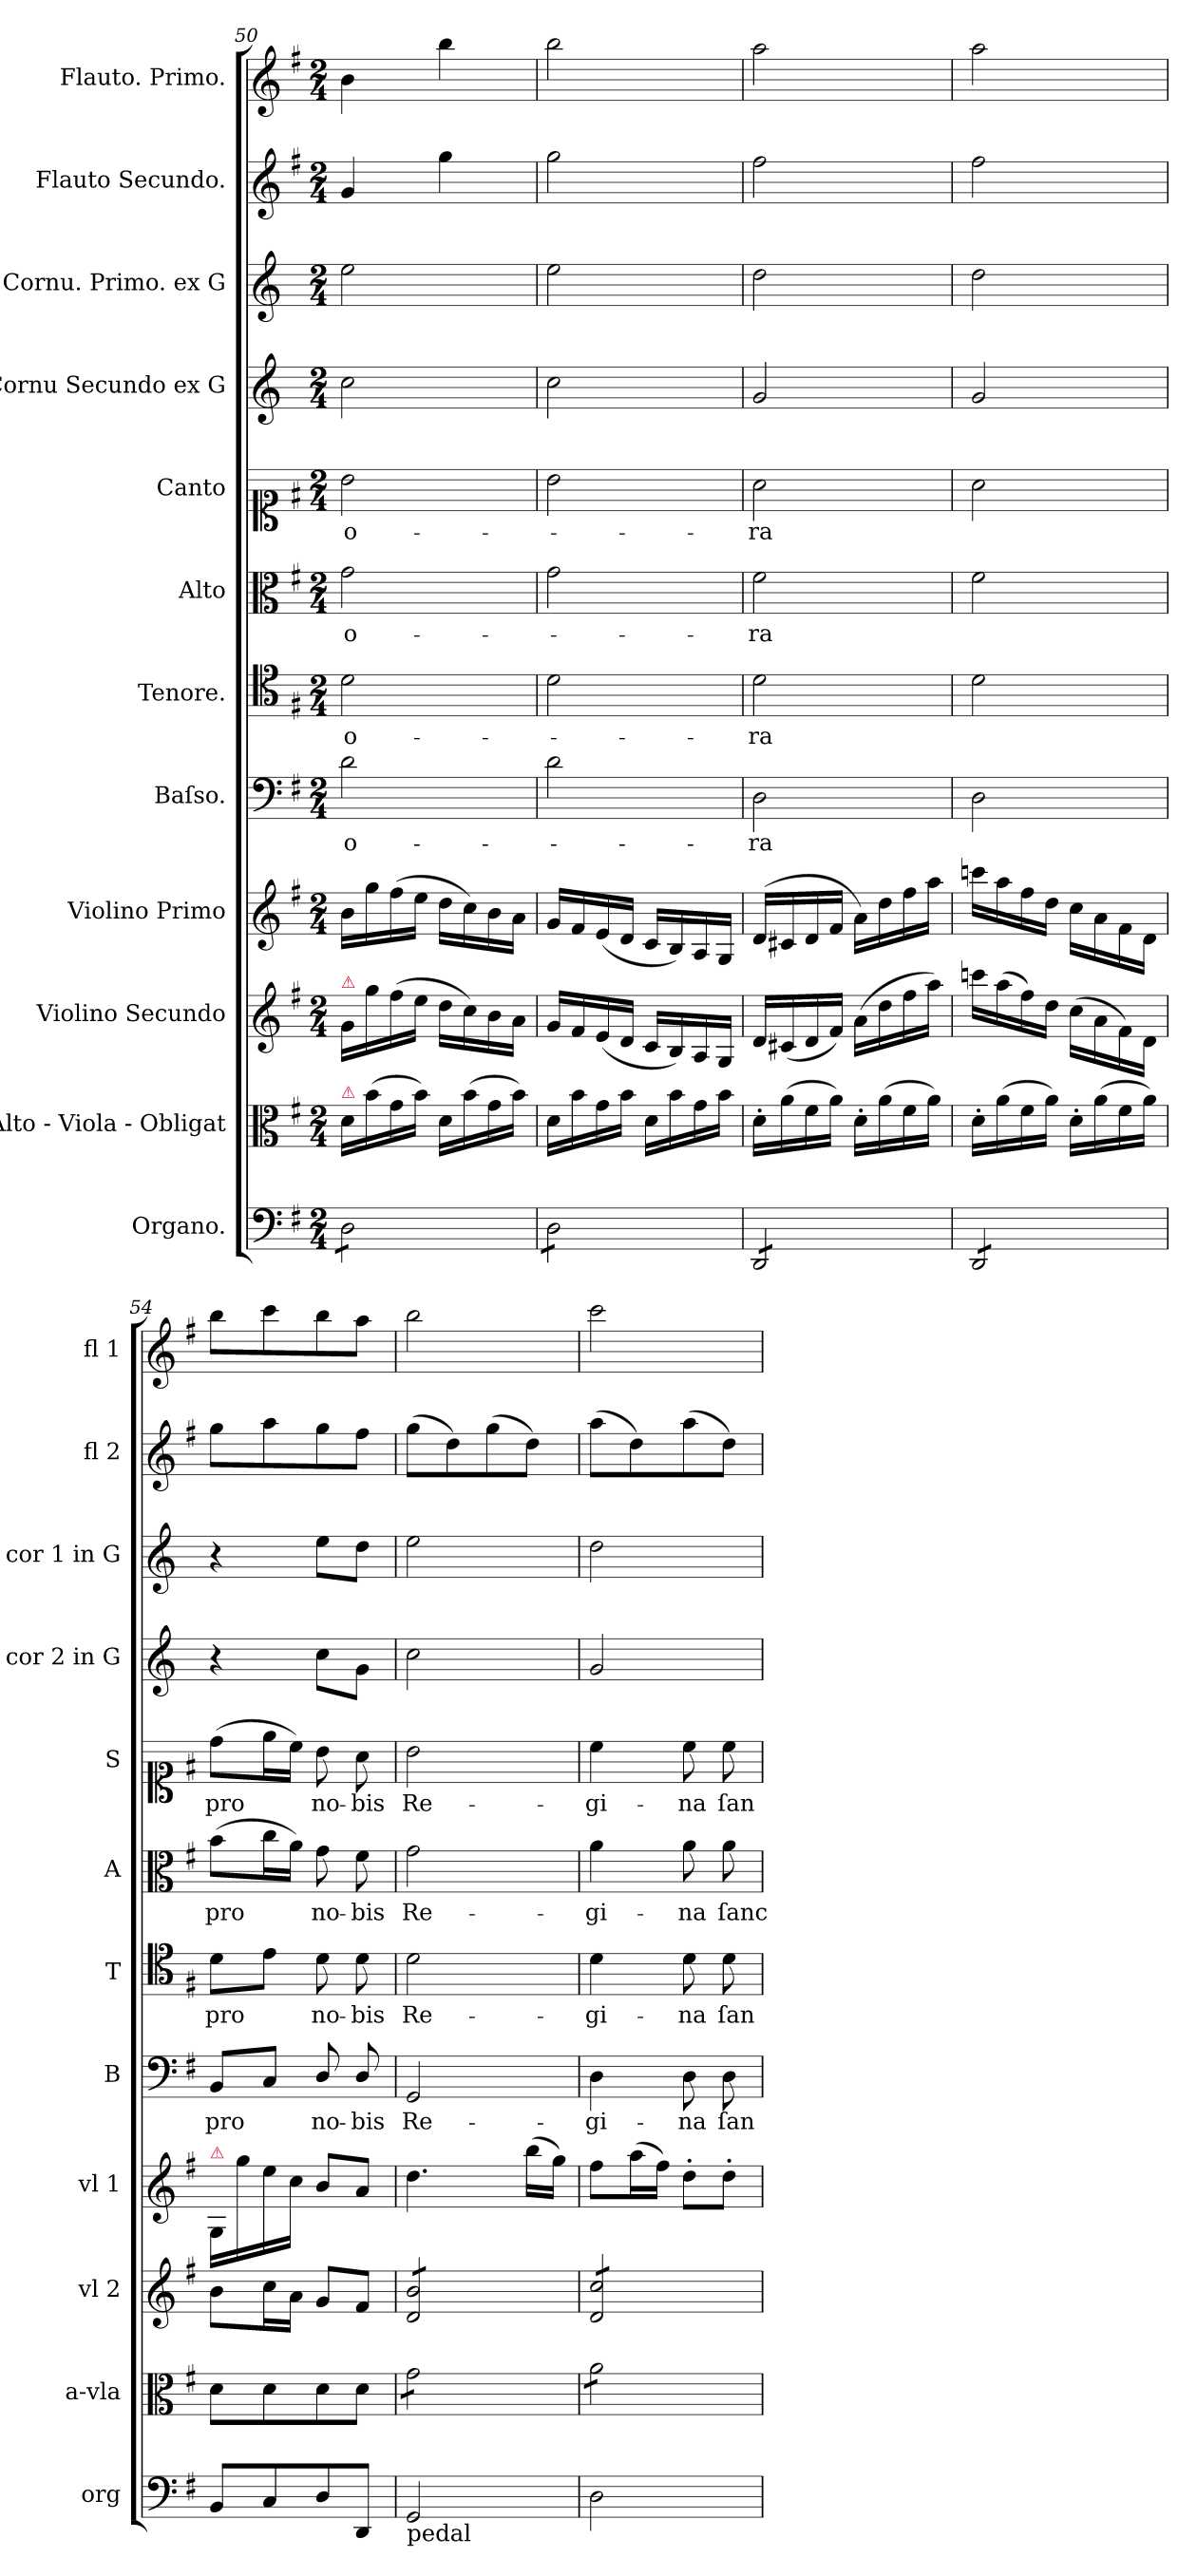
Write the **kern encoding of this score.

**kern	**kern	**kern	**dynam	**kern	**dynam	**kern	**text	**kern	**text	**kern	**text	**kern	**text	**kern	**kern	**kern	**dynam	**kern
*part12	*part11	*part10	*part10	*part9	*part9	*part8	*part8	*part7	*part7	*part6	*part6	*part5	*part5	*part4	*part3	*part2	*part2	*part1
*staff12	*staff11	*staff10	*staff10	*staff9	*staff9	*staff8	*staff8	*staff7	*staff7	*staff6	*staff6	*staff5	*staff5	*staff4	*staff3	*staff2	*staff2	*staff1
*I"Organo.	*I"Alto - Viola - Obligat	*I"Violino Secundo	*	*I"Violino Primo	*	*I"Baſso.	*	*I"Tenore.	*	*I"Alto	*	*I"Canto	*	*I"Cornu Secundo ex G	*I"Cornu. Primo. ex G	*I"Flauto Secundo.	*	*I"Flauto. Primo.
*I'org	*I'a-vla	*I'vl 2	*	*I'vl 1	*	*I'B	*	*I'T	*	*I'A	*	*I'S	*	*I'cor 2 in G	*I'cor 1 in G	*I'fl 2	*	*I'fl 1
*clefF4	*clefC3	*clefG2	*	*clefG2	*	*clefF4	*	*clefC4	*	*clefC3	*	*clefC1	*	*clefG2	*clefG2	*clefG2	*	*clefG2
*	*	*	*	*	*	*	*	*	*	*	*	*	*	*ITrd3c5	*ITrd3c5	*	*	*
*k[f#]	*k[f#]	*k[f#]	*	*k[f#]	*	*k[f#]	*	*k[f#]	*	*k[f#]	*	*k[f#]	*	*k[f#]	*k[f#]	*k[f#]	*	*k[f#]
*G:	*G:	*G:	*	*G:	*	*G:	*	*G:	*	*G:	*	*G:	*	*G:	*G:	*G:	*	*G:
*M2/4	*M2/4	*M2/4	*	*M2/4	*	*M2/4	*	*M2/4	*	*M2/4	*	*M2/4	*	*M2/4	*M2/4	*M2/4	*	*M2/4
=50	=50	=50	=50	=50	=50	=50	=50	=50	=50	=50	=50	=50	=50	=50	=50	=50	=50	=50
!	!	!LO:TX:a:color=crimson:t=⚠	!	!	!	!	!	!	!	!	!	!	!	!	!	!	!	!
!	!LO:TX:a:color=crimson:t=⚠	!	!	!	!	!	!	!	!	!	!	!	!	!	!	!	!	!
*tremolo	*	*	*	*	*	*	*	*	*	*	*	*	*	*	*	*	*	*
8D\L	16d\LL	16g/LL	.	16b\LL	.	2d\	o-	2d\	o-	2g\	o-	2b\	o-	2g\	2b\	4g/	.	4b\
.	(16b\	16gg\	.	16gg\	.	.	.	.	.	.	.	.	.	.	.	.	.	.
8D\	16g\	(16ff#\	.	(16ff#\	.	.	.	.	.	.	.	.	.	.	.	.	.	.
.	16b\JJ)	16ee\JJ	.	16ee\JJ	.	.	.	.	.	.	.	.	.	.	.	.	.	.
8D\	16d\LL	16dd\LL	.	16dd\LL	.	.	.	.	.	.	.	.	.	.	.	4gg\	.	4bb\
.	(16b\	16cc\)	.	16cc\)	.	.	.	.	.	.	.	.	.	.	.	.	.	.
8D\J	16g\	16b\	.	16b\	.	.	.	.	.	.	.	.	.	.	.	.	.	.
.	16b\JJ)	16a\JJ	.	16a\JJ	.	.	.	.	.	.	.	.	.	.	.	.	.	.
=51	=51	=51	=51	=51	=51	=51	=51	=51	=51	=51	=51	=51	=51	=51	=51	=51	=51	=51
8D\L	16d\LL	16g/LL	.	16g/LL	.	2d\	.	2d\	.	2g\	.	2b\	.	2g\	2b\	2gg\	.	2bb\
.	16b\	16f#/	.	16f#/	.	.	.	.	.	.	.	.	.	.	.	.	.	.
8D\	16g\	(16e/	.	(16e/	.	.	.	.	.	.	.	.	.	.	.	.	.	.
.	16b\JJ	16d/JJ	.	16d/JJ	.	.	.	.	.	.	.	.	.	.	.	.	.	.
8D\	16d\LL	16c/LL	.	16c/LL	.	.	.	.	.	.	.	.	.	.	.	.	.	.
.	16b\	16B/)	.	16B/)	.	.	.	.	.	.	.	.	.	.	.	.	.	.
8D\J	16g\	16A/	.	16A/	.	.	.	.	.	.	.	.	.	.	.	.	.	.
.	16b\JJ	16G/JJ	.	16G/JJ	.	.	.	.	.	.	.	.	.	.	.	.	.	.
=52	=52	=52	=52	=52	=52	=52	=52	=52	=52	=52	=52	=52	=52	=52	=52	=52	=52	=52
8DD/L	16d'\LL	16d/LL	.	(<16d/LL	.	2D\	-ra	2d\	-ra	2f#\	-ra	2a\	-ra	2d/	2a\	2ff#\	.	2aa\
.	(16a\	(16c#X/	.	16c#X/	.	.	.	.	.	.	.	.	.	.	.	.	.	.
8DD/	16f#\	16d/	.	16d/	.	.	.	.	.	.	.	.	.	.	.	.	.	.
.	16a\JJ)	16f#/JJ)	.	16f#/JJ	.	.	.	.	.	.	.	.	.	.	.	.	.	.
8DD/	16d'\LL	(16a\LL	.	16a\LL)	.	.	.	.	.	.	.	.	.	.	.	.	.	.
.	(16a\	16dd\	.	16dd\	.	.	.	.	.	.	.	.	.	.	.	.	.	.
8DD/J	16f#\	16ff#\	.	16ff#\	.	.	.	.	.	.	.	.	.	.	.	.	.	.
.	16a\JJ)	16aa\JJ)	.	16aa\JJ	.	.	.	.	.	.	.	.	.	.	.	.	.	.
=53	=53	=53	=53	=53	=53	=53	=53	=53	=53	=53	=53	=53	=53	=53	=53	=53	=53	=53
8DD/L	16d'\LL	16cccn\LL	.	16cccn\LL	.	2D\	.	2d\	.	2f#\	.	2a\	.	2d/	2a\	2ff#\	.	2aa\
.	(16a\	(16aa\	.	16aa\	.	.	.	.	.	.	.	.	.	.	.	.	.	.
8DD/	16f#\	16ff#\)	.	16ff#\	.	.	.	.	.	.	.	.	.	.	.	.	.	.
.	16a\JJ)	16dd\JJ	.	16dd\JJ	.	.	.	.	.	.	.	.	.	.	.	.	.	.
8DD/	16d'\LL	(16cc\LL	.	16cc\LL	.	.	.	.	.	.	.	.	.	.	.	.	.	.
.	(16a\	16a\	.	16a\	.	.	.	.	.	.	.	.	.	.	.	.	.	.
8DD/J	16f#\	16f#\)	.	16f#\	.	.	.	.	.	.	.	.	.	.	.	.	.	.
*Xtremolo	*	*	*	*	*	*	*	*	*	*	*	*	*	*	*	*	*	*
.	16a\JJ)	16d\JJ	.	16d\JJ	.	.	.	.	.	.	.	.	.	.	.	.	.	.
=54	=54	=54	=54	=54	=54	=54	=54	=54	=54	=54	=54	=54	=54	=54	=54	=54	=54	=54
!	!	!	!	!LO:TX:a:color=crimson:t=⚠	!	!	!	!	!	!	!	!	!	!	!	!	!	!
8BB/L	8d\L	8b\L	.	16G/LL	.	8BB/L	pro	8d\L	pro	(8b\L	pro	(8dd\L	pro	4r	4r	8gg\L	.	8bb\L
.	.	.	.	16gg\	.	.	.	.	.	.	.	.	.	.	.	.	.	.
8C/	8d\	16cc\L	.	16ee\	.	8C/J	.	8e\J	.	16cc\L	.	16ee\L	.	.	.	8aa\	.	8ccc\
.	.	16a\JJ	.	16cc\JJ	.	.	.	.	.	16a\JJ)	.	16cc\JJ)	.	.	.	.	.	.
8D/	8d\	8g/L	.	8b/L	.	8D/	no-	8d\	no-	8g\	no-	8b\	no-	8g\L	8b\L	8gg\	.	8bb\
8DD/J	8d\J	8f#/J	.	8a/J	.	8D/	-bis	8d\	-bis	8f#\	-bis	8a\	-bis	8d\J	8a\J	8ff#\J	.	8aa\J
=55	=55	=55	=55	=55	=55	=55	=55	=55	=55	=55	=55	=55	=55	=55	=55	=55	=55	=55
!LO:TX:b:t=pedal	!	!	!	!	!	!	!	!	!	!	!	!	!	!	!	!	!	!
!	!	!	!LO:DY:b	!	!LO:DY:b	!	!	!	!	!	!	!	!	!	!	!	!LO:DY:b	!
*	*tremolo	*	*	*	*	*	*	*	*	*	*	*	*	*	*	*	*	*
*	*	*tremolo	*	*	*	*	*	*	*	*	*	*	*	*	*	*	*	*
2GG/	8g\L	8d/ 8b/L	piano	4.dd\	piano	2GG/	Re-	2d\	Re-	2g\	Re-	2b\	Re-	2g\	2b\	(8gg\L	piano	2bb\
.	8g\	8d/ 8b/	.	.	.	.	.	.	.	.	.	.	.	.	.	8dd\)	.	.
.	8g\	8d/ 8b/	.	.	.	.	.	.	.	.	.	.	.	.	.	(8gg\	.	.
.	8g\J	8d/ 8b/J	.	(16bb\LL	.	.	.	.	.	.	.	.	.	.	.	8dd\J)	.	.
.	.	.	.	16gg\JJ)	.	.	.	.	.	.	.	.	.	.	.	.	.	.
=56	=56	=56	=56	=56	=56	=56	=56	=56	=56	=56	=56	=56	=56	=56	=56	=56	=56	=56
2D\	8a\L	8d/ 8cc/L	.	8ff#\L	.	4D\	-gi-	4d\	-gi-	4a\	-gi-	4cc\	-gi-	2d/	2a\	(8aa\L	.	2ccc\
.	8a\	8d/ 8cc/	.	(16aa\L	.	.	.	.	.	.	.	.	.	.	.	8dd\)	.	.
.	.	.	.	16ff#\JJ)	.	.	.	.	.	.	.	.	.	.	.	.	.	.
.	8a\	8d/ 8cc/	.	8dd'\L	.	8D\	-na	8d\	-na	8a\	-na	8cc\	-na	.	.	(8aa\	.	.
.	8a\J	8d/ 8cc/J	.	8dd'\J	.	8D\	ſan-	8d\	ſan-	8a\	ſanc-	8cc\	ſan-	.	.	8dd\J)	.	.
*	*	*Xtremolo	*	*	*	*	*	*	*	*	*	*	*	*	*	*	*	*
*	*Xtremolo	*	*	*	*	*	*	*	*	*	*	*	*	*	*	*	*	*
=	=	=	=	=	=	=	=	=	=	=	=	=	=	=	=	=	=	=
*-	*-	*-	*-	*-	*-	*-	*-	*-	*-	*-	*-	*-	*-	*-	*-	*-	*-	*-
